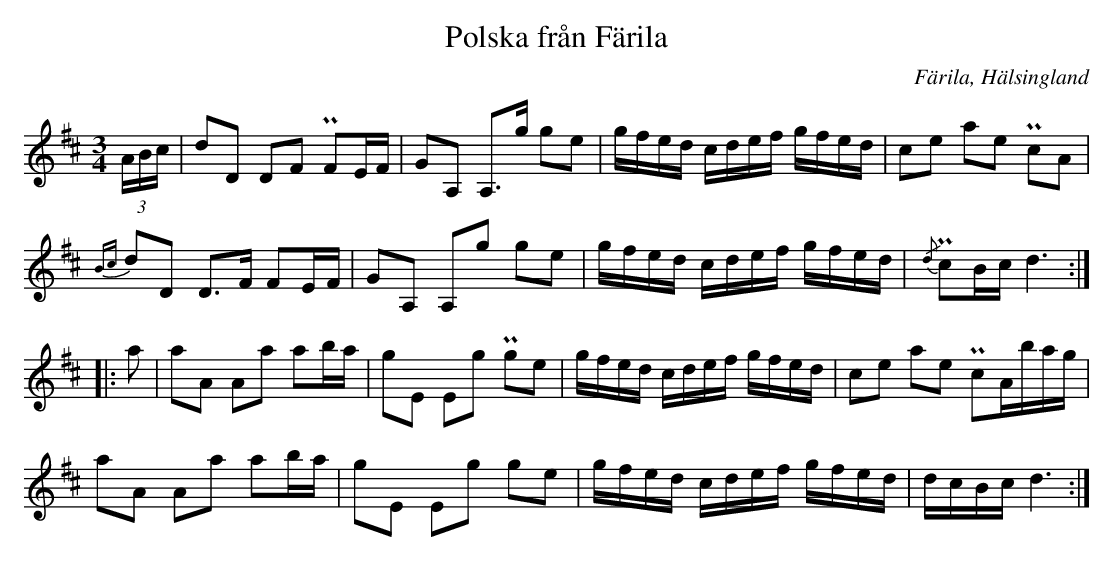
X:1
T:Polska från Färila
O:Färila, Hälsingland
M:3/4
L:1/16
U:t=turn
K:D
(3ABc | d2D2 D2F2 PF2EF | G2A,2 A,2>g2 g2e2 | gfed cdef gfed | c2e2 a2e2 Pc2A2 |
{Bc}d2D2 D2>F2 F2EF | G2A,2 A,2g2 g2e2 | gfed cdef gfed | {/d}Pc2Bc d6 ::
a2 | a2A2 A2a2 a2ba | g2E2 E2g2 Pg2e2 | gfed cdef gfed | c2e2 a2e2 Pc2A4/6b2/6a2/6g2/6 |
a2A2 A2a2 a2ba | g2E2 E2g2 g2e2 | gfed cdef gfed | dcBc d6 :|
